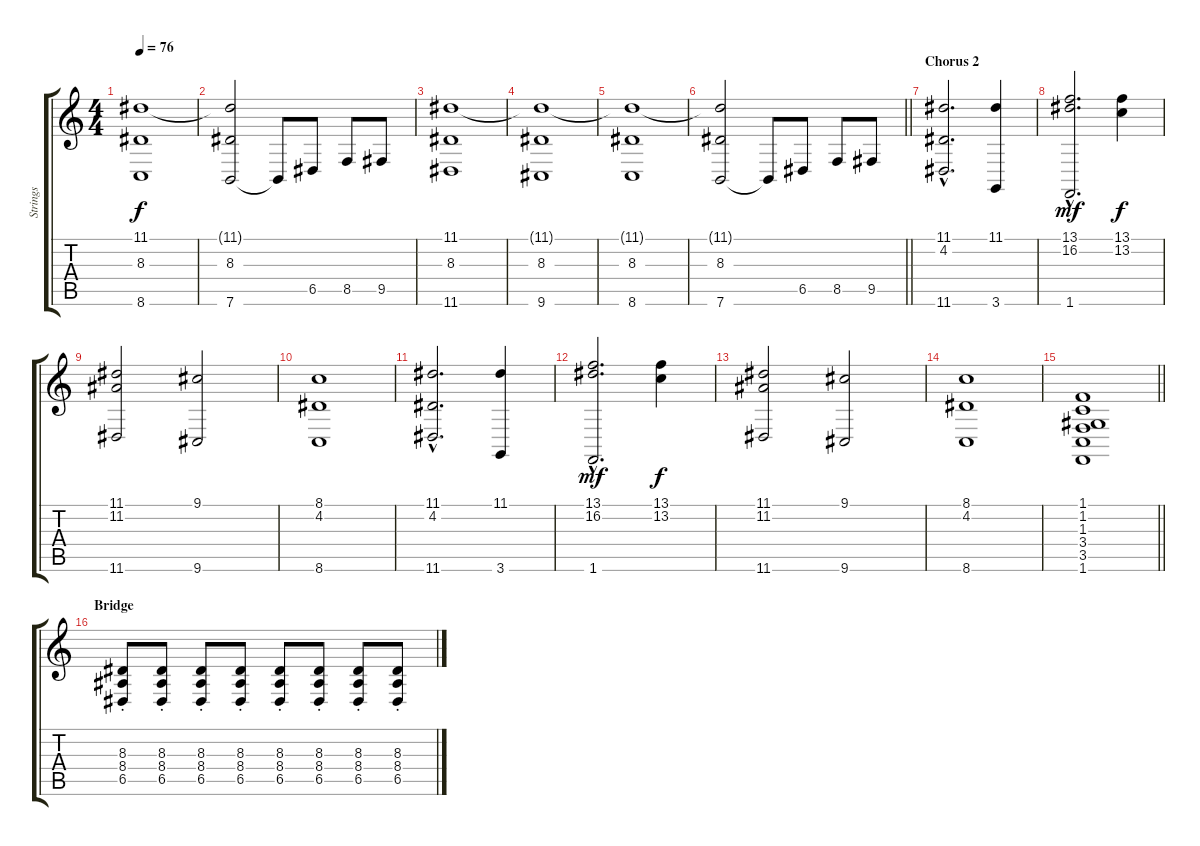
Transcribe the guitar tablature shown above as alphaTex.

\track ("Strings" "Strings") {instrument stringensemble1}
\staff {score tabs}
\tuning (E4 B3 G3 D3 A2 E2) {hide}
\ts (4 4)
\tempo 76
\clef g2
\ks c
(11.1{t} 8.3 8.6).1{dy f} |
(11.1{t} 8.3 7.6).2 7.6{t}.8 6.5.8 8.5.8 9.5.8 |
(11.1 8.3 11.6).1 |
(11.1{t} 8.3 9.6).1 |
(11.1{t} 8.3 8.6).1 |
\barLineRight lightlight
(11.1{t} 8.3 7.6).2 7.6{t}.8 6.5.8 8.5.8 9.5.8 |
\section ("" "Chorus 2")
(11.1{hac} 4.2 11.6{hac}).2{d volume 7} (11.1 3.6).4 |
(13.1{hac} 16.2{hac} 1.6).2{d dy mf} (13.1 13.2).4{dy f} |
(11.1 11.2 11.6).2 (9.1 9.6).2 |
(8.1 4.2 8.6).1 |
(11.1{hac} 4.2 11.6{hac}).2{d} (11.1 3.6).4 |
(13.1{hac} 16.2{hac} 1.6).2{d dy mf} (13.1 13.2).4{dy f} |
(11.1 11.2 11.6).2 (9.1 9.6).2 |
(8.1 4.2 8.6).1 |
\barLineRight lightlight
(1.1 1.2 1.3 3.4 3.5 1.6).1{volume 0} |
\section ("" "Bridge")
(8.3{st} 8.4{st} 6.5{st}).8{volume 10} (8.3{st} 8.4{st} 6.5{st}).8 (8.3{st} 8.4{st} 6.5{st}).8 (8.3{st} 8.4{st} 6.5{st}).8 (8.3{st} 8.4{st} 6.5{st}).8 (8.3{st} 8.4{st} 6.5{st}).8 (8.3{st} 8.4{st} 6.5{st}).8 (8.3{st} 8.4{st} 6.5{st}).8
